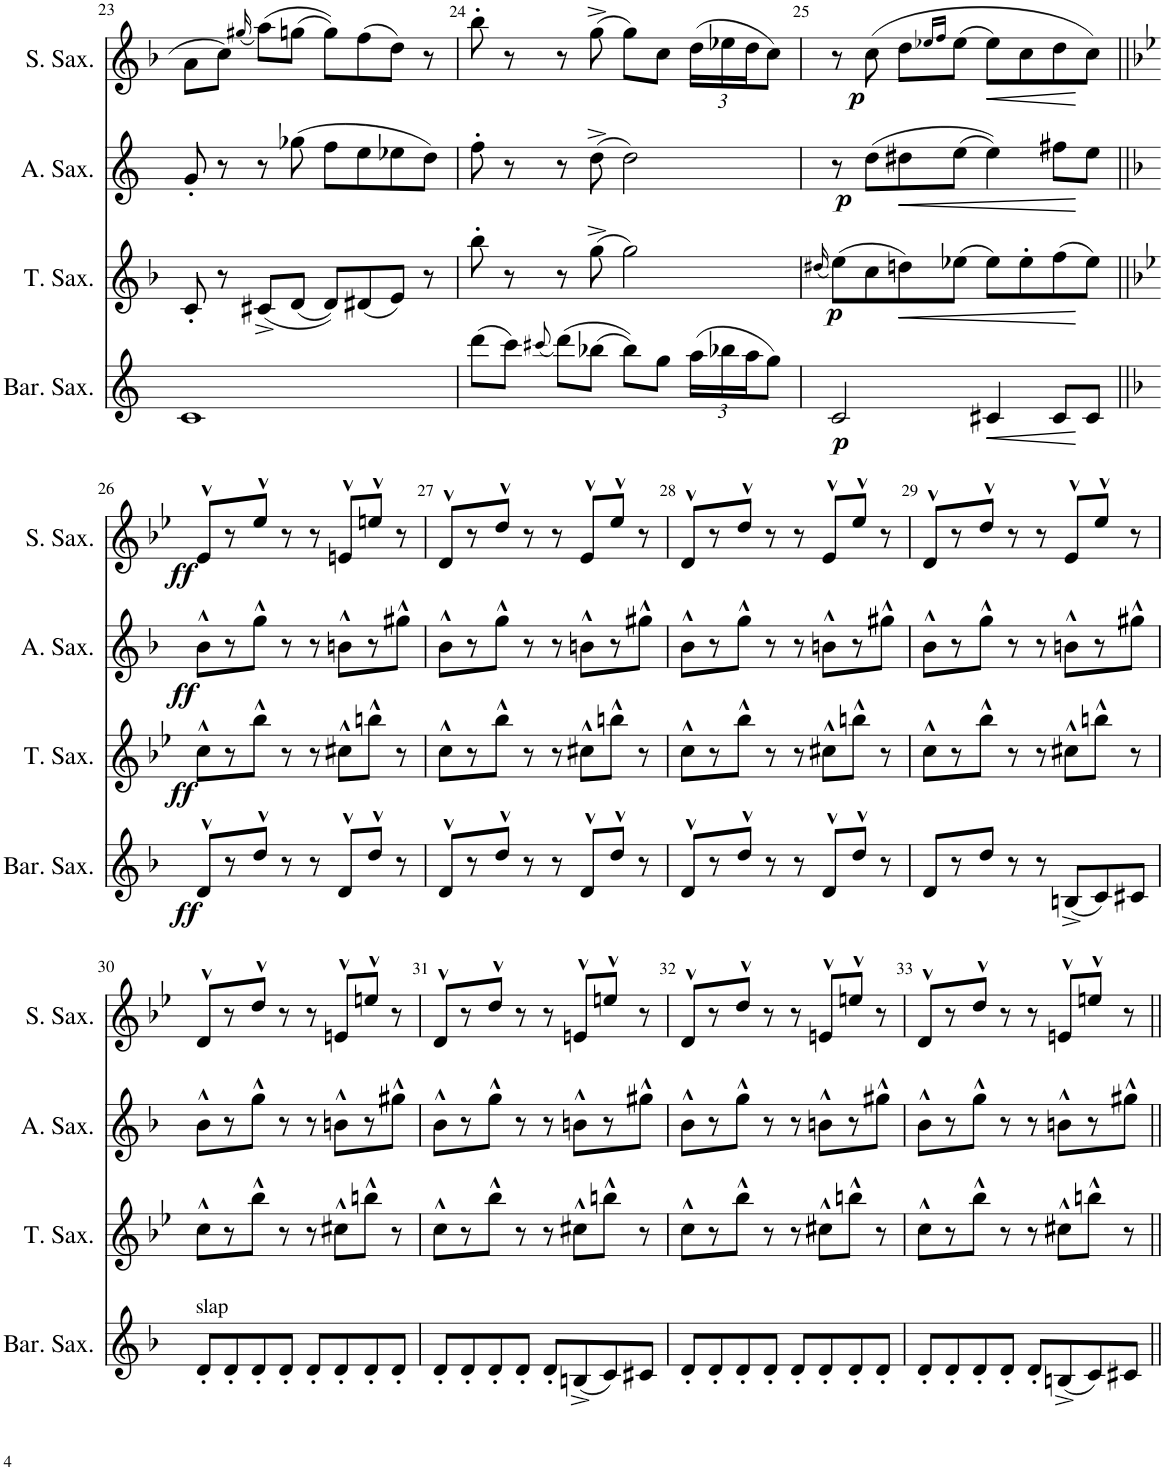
**kern	**dynam	**kern	**dynam	**kern	**dynam	**kern	**dynam
*part4	*part4	*part3	*part3	*part2	*part2	*part1	*part1
*staff4	*staff4	*staff3	*staff3	*staff2	*staff2	*staff1	*staff1
*I"Baritone Saxophone	*	*I"Tenor Saxophone	*	*I"Alto Saxophone	*	*I"Soprano Saxophone	*
*I'Bar. Sax.	*	*I'T. Sax.	*	*I'A. Sax.	*	*I'S. Sax.	*
!!LO:PB:g=z
*clefG2	*	*clefG2	*	*clefG2	*	*clefG2	*
*Trd12c21	*	*Trd8c14	*	*Trd5c9	*	*Trd1c2	*
*k[]	*	*k[b-]	*	*k[]	*	*k[b-]	*
*M4/4	*	*M4/4	*	*M4/4	*	*M4/4	*
=23	=23	=23	=23	=23	=23	=23	=23
1c	.	8c'/	.	8g'/	.	8a\L	.
.	.	8r	.	8r	.	8cc\J	.
.	.	.	.	.	.	(16qgg#X/	.
.	.	(8c#X^/L	.	8r	.	(8aa\L)	.
.	.	(8d/J	.	(8gg-X\	.	(8ggn\J	.
.	.	8d/L))	.	8ff\L	.	8gg\L))	.
.	.	(8d#X/	.	8ee\	.	(8ff\	.
.	.	8e/J)	.	8ee-X\	.	8dd\J)	.
.	.	8r	.	8dd\J)	.	8r	.
=24	=24	=24	=24	=24	=24	=24	=24
(8ddd\L	.	8bb-'\	.	8ff'\	.	8bb-'\	.
8ccc\J)	.	8r	.	8r	.	8r	.
(8qccc#X/	.	.	.	.	.	.	.
(8ddd\L)	.	8r	.	8r	.	8r	.
(8bb-X\J	.	(8gg^\	.	(8dd^\	.	(8gg^\	.
8bb-\L))	.	2gg\)	.	2dd\)	.	8gg\L)	.
8gg\J	.	.	.	.	.	8cc\J	.
*Xbrackettup	*	*	*	*	*	*Xbrackettup	*
(24aa\LL	.	.	.	.	.	(24dd\LL	.
24bb-X\	.	.	.	.	.	24ee-X\	.
24aa\J	.	.	.	.	.	24dd\J	.
8gg\J)	.	.	.	.	.	8cc\J)	.
=25	=25	=25	=25	=25	=25	=25	=25
.	.	(16qdd#X/	.	.	.	.	.
!	!LO:DY:b	!	!LO:DY:b	!	!LO:DY:b	!	!
2c/	p	(8ee\L)	p	8r	p	8r	.
!	!	!	!	!	!	!	!LO:DY:b
.	.	8cc\	.	(8dd\L	.	(8cc\	p
!	!	!	!LO:HP:b	!	!LO:HP:b	!	!
.	.	8ddn\)	<	8dd#X\	<	8dd\L	.
.	.	.	.	.	.	16qee-X/LL	.
.	.	.	.	.	.	16qff/JJ	.
.	.	(8ee-X\J	.	(8ee\J	.	(8ee-\J	.
!	!LO:HP:b	!	!	!	!	!	!LO:HP:b
4c#X/	<	8ee-\L)	.	4ee\))	.	8ee-\L)	<
.	.	8ee-'\	.	.	.	8cc\	.
8c#/L	.	(8ff\	.	8ff#X\L	.	8dd\	.
8c#/J	[	8ee-\J)	[	8ee\J	[	8cc\J)	[
!!LO:LB:g=z
=26||	=26||	=26||	=26||	=26||	=26||	=26||	=26||
*k[b-]	*	*k[b-e-]	*	*k[b-]	*	*k[b-e-]	*
!	!LO:DY:b	!	!LO:DY:b	!	!LO:DY:b	!	!LO:DY:b
8d^^/L	ff	8cc^^\L	ff	8b-^^\L	ff	8e-^^/L	ff
8r	.	8r	.	8r	.	8r	.
8dd^^/J	.	8bb-^^\J	.	8gg^^\J	.	8ee-^^/J	.
8r	.	8r	.	8r	.	8r	.
8r	.	8r	.	8r	.	8r	.
8d^^/L	.	8cc#X^^\L	.	8bn^^\L	.	8en^^/L	.
8dd^^/J	.	8bbn^^\J	.	8r	.	8een^^/J	.
8r	.	8r	.	8gg#X^^\J	.	8r	.
=27	=27	=27	=27	=27	=27	=27	=27
8d^^/L	.	8cc^^\L	.	8b-^^\L	.	8d^^/L	.
8r	.	8r	.	8r	.	8r	.
8dd^^/J	.	8bb-^^\J	.	8gg^^\J	.	8dd^^/J	.
8r	.	8r	.	8r	.	8r	.
8r	.	8r	.	8r	.	8r	.
8d^^/L	.	8cc#X^^\L	.	8bn^^\L	.	8e-^^/L	.
8dd^^/J	.	8bbn^^\J	.	8r	.	8ee-^^/J	.
8r	.	8r	.	8gg#X^^\J	.	8r	.
=28	=28	=28	=28	=28	=28	=28	=28
8d^^/L	.	8cc^^\L	.	8b-^^\L	.	8d^^/L	.
8r	.	8r	.	8r	.	8r	.
8dd^^/J	.	8bb-^^\J	.	8gg^^\J	.	8dd^^/J	.
8r	.	8r	.	8r	.	8r	.
8r	.	8r	.	8r	.	8r	.
8d^^/L	.	8cc#X^^\L	.	8bn^^\L	.	8e-^^/L	.
8dd^^/J	.	8bbn^^\J	.	8r	.	8ee-^^/J	.
8r	.	8r	.	8gg#X^^\J	.	8r	.
=29	=29	=29	=29	=29	=29	=29	=29
8d/L	.	8cc^^\L	.	8b-^^\L	.	8d^^/L	.
8r	.	8r	.	8r	.	8r	.
8dd/J	.	8bb-^^\J	.	8gg^^\J	.	8dd^^/J	.
8r	.	8r	.	8r	.	8r	.
8r	.	8r	.	8r	.	8r	.
(8Bn^/L	.	8cc#X^^\L	.	8bn^^\L	.	8e-^^/L	.
8c/)	.	8bbn^^\J	.	8r	.	8ee-^^/J	.
8c#X/J	.	8r	.	8gg#X^^\J	.	8r	.
!!LO:LB:g=z
=30	=30	=30	=30	=30	=30	=30	=30
!LO:TX:a:t=slap	!	!	!	!	!	!	!
8d'/L	.	8cc^^\L	.	8b-^^\L	.	8d^^/L	.
8d'/	.	8r	.	8r	.	8r	.
8d'/	.	8bb-^^\J	.	8gg^^\J	.	8dd^^/J	.
8d'/J	.	8r	.	8r	.	8r	.
8d'/L	.	8r	.	8r	.	8r	.
8d'/	.	8cc#X^^\L	.	8bn^^\L	.	8en^^/L	.
8d'/	.	8bbn^^\J	.	8r	.	8een^^/J	.
8d'/J	.	8r	.	8gg#X^^\J	.	8r	.
=31	=31	=31	=31	=31	=31	=31	=31
8d'/L	.	8cc^^\L	.	8b-^^\L	.	8d^^/L	.
8d'/	.	8r	.	8r	.	8r	.
8d'/	.	8bb-^^\J	.	8gg^^\J	.	8dd^^/J	.
8d'/J	.	8r	.	8r	.	8r	.
8d'/L	.	8r	.	8r	.	8r	.
(8Bn^/	.	8cc#X^^\L	.	8bn^^\L	.	8en^^/L	.
8c/)	.	8bbn^^\J	.	8r	.	8een^^/J	.
8c#X/J	.	8r	.	8gg#X^^\J	.	8r	.
=32	=32	=32	=32	=32	=32	=32	=32
8d'/L	.	8cc^^\L	.	8b-^^\L	.	8d^^/L	.
8d'/	.	8r	.	8r	.	8r	.
8d'/	.	8bb-^^\J	.	8gg^^\J	.	8dd^^/J	.
8d'/J	.	8r	.	8r	.	8r	.
8d'/L	.	8r	.	8r	.	8r	.
8d'/	.	8cc#X^^\L	.	8bn^^\L	.	8en^^/L	.
8d'/	.	8bbn^^\J	.	8r	.	8een^^/J	.
8d'/J	.	8r	.	8gg#X^^\J	.	8r	.
=33	=33	=33	=33	=33	=33	=33	=33
8d'/L	.	8cc^^\L	.	8b-^^\L	.	8d^^/L	.
8d'/	.	8r	.	8r	.	8r	.
8d'/	.	8bb-^^\J	.	8gg^^\J	.	8dd^^/J	.
8d'/J	.	8r	.	8r	.	8r	.
8d'/L	.	8r	.	8r	.	8r	.
(8Bn^/	.	8cc#X^^\L	.	8bn^^\L	.	8en^^/L	.
8c/)	.	8bbn^^\J	.	8r	.	8een^^/J	.
8c#X/J	.	8r	.	8gg#X^^\J	.	8r	.
=||	=||	=||	=||	=||	=||	=||	=||
*-	*-	*-	*-	*-	*-	*-	*-
